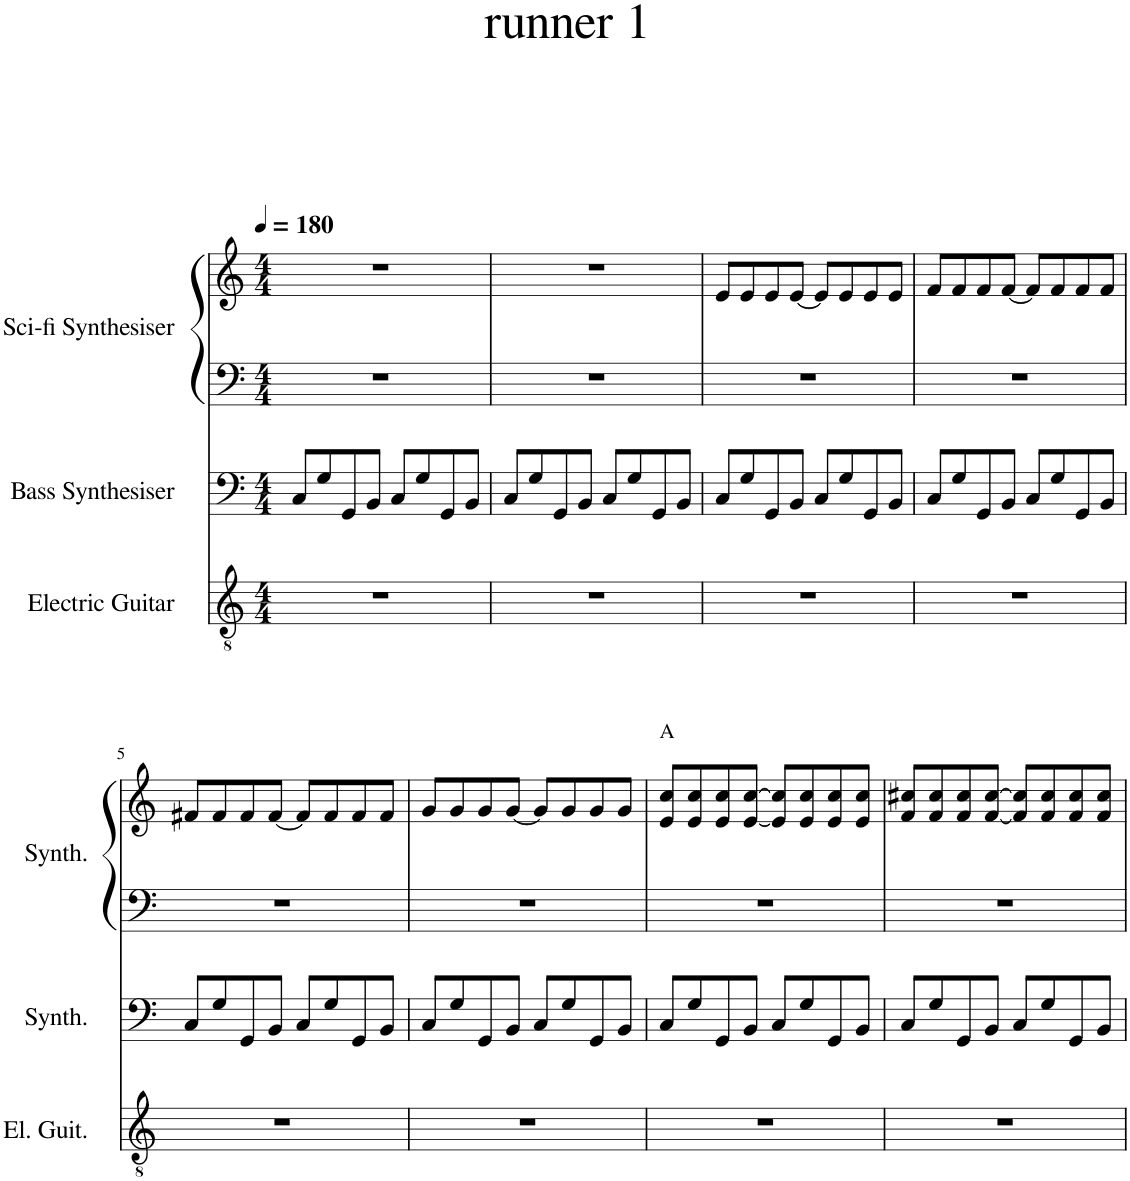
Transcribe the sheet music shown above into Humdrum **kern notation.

**kern	**kern	**kern	**kern
*part3	*part2	*part1	*part1
*staff4	*staff3	*staff2	*staff1
*I"Electric Guitar	*I"Bass Synthesiser	*I"Sci-fi Synthesiser	*
*I'El. Guit.	*I'Synth.	*I'Synth.	*
*clefGv2	*clefF4	*clefF4	*clefG2
*k[]	*k[]	*k[]	*k[]
*M4/4	*M4/4	*M4/4	*M4/4
*MM180	*MM180	*MM180	*MM180
=1	=1	=1	=1
1r	8C/L	1r	1r
.	8G/	.	.
.	8GG/	.	.
.	8BB/J	.	.
.	8C/L	.	.
.	8G/	.	.
.	8GG/	.	.
.	8BB/J	.	.
=2	=2	=2	=2
1r	8C/L	1r	1r
.	8G/	.	.
.	8GG/	.	.
.	8BB/J	.	.
.	8C/L	.	.
.	8G/	.	.
.	8GG/	.	.
.	8BB/J	.	.
=3	=3	=3	=3
1r	8C/L	1r	8e/L
.	8G/	.	8e/
.	8GG/	.	8e/
.	8BB/J	.	[8e/J
.	8C/L	.	8e/L]
.	8G/	.	8e/
.	8GG/	.	8e/
.	8BB/J	.	8e/J
=4	=4	=4	=4
1r	8C/L	1r	8f/L
.	8G/	.	8f/
.	8GG/	.	8f/
.	8BB/J	.	[8f/J
.	8C/L	.	8f/L]
.	8G/	.	8f/
.	8GG/	.	8f/
.	8BB/J	.	8f/J
!!LO:LB:g=z
=5	=5	=5	=5
1r	8C/L	1r	8f#X/L
.	8G/	.	8f#/
.	8GG/	.	8f#/
.	8BB/J	.	[8f#/J
.	8C/L	.	8f#/L]
.	8G/	.	8f#/
.	8GG/	.	8f#/
.	8BB/J	.	8f#/J
=6	=6	=6	=6
1r	8C/L	1r	8g/L
.	8G/	.	8g/
.	8GG/	.	8g/
.	8BB/J	.	[8g/J
.	8C/L	.	8g/L]
.	8G/	.	8g/
.	8GG/	.	8g/
.	8BB/J	.	8g/J
=7	=7	=7	=7
!	!	!	!LO:TX:a:t=A
1r	8C/L	1r	8e/ 8cc/L
.	8G/	.	8e/ 8cc/
.	8GG/	.	8e/ 8cc/
.	8BB/J	.	[8e/ [8cc/J
.	8C/L	.	8e/] 8cc/]L
.	8G/	.	8e/ 8cc/
.	8GG/	.	8e/ 8cc/
.	8BB/J	.	8e/ 8cc/J
=8	=8	=8	=8
1r	8C/L	1r	8f/ 8cc#X/L
.	8G/	.	8f/ 8cc#/
.	8GG/	.	8f/ 8cc#/
.	8BB/J	.	[8f/ [8cc#/J
.	8C/L	.	8f/] 8cc#/]L
.	8G/	.	8f/ 8cc#/
.	8GG/	.	8f/ 8cc#/
.	8BB/J	.	8f/ 8cc#/J
=	=	=	=
*-	*-	*-	*-
